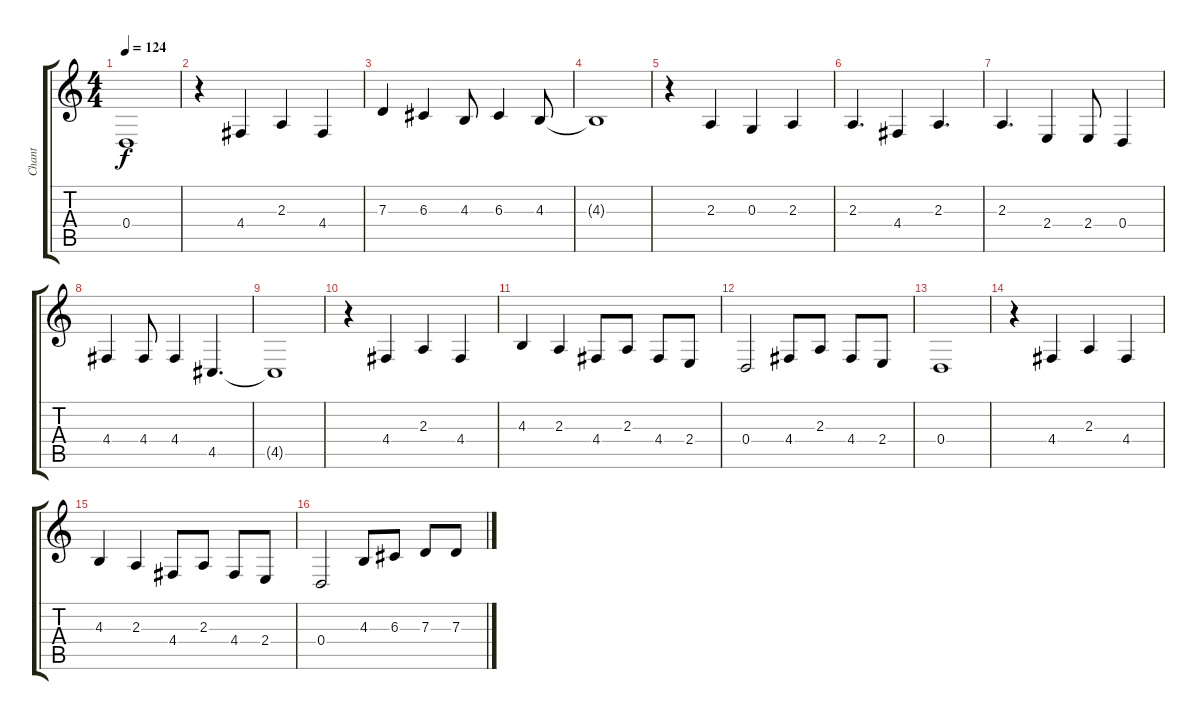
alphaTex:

\track ("Chant" "Chant") {instrument clarinet}
\staff {score tabs}
\tuning (E4 B3 G3 D3 A2 E2) {hide}
\ts (4 4)
\tempo 124
\clef g2
\ks c
0.4.1{dy f} |
r.4 4.4.4 2.3.4 4.4.4 |
7.3.4 6.3.4 4.3.8 6.3.4 4.3.8 |
4.3{t}.1 |
r.4 2.3.4 0.3.4 2.3.4 |
2.3.4{d} 4.4.4 2.3.4{d} |
2.3.4{d} 2.4.4 2.4.8 0.4.4 |
4.4.4 4.4.8 4.4.4 4.5.4{d} |
4.5{t}.1 |
r.4 4.4.4 2.3.4 4.4.4 |
4.3.4 2.3.4 4.4.8 2.3.8 4.4.8 2.4.8 |
0.4.2 4.4.8 2.3.8 4.4.8 2.4.8 |
0.4.1 |
r.4 4.4.4 2.3.4 4.4.4 |
4.3.4 2.3.4 4.4.8 2.3.8 4.4.8 2.4.8 |
0.4.2 4.3.8 6.3.8 7.3.8 7.3.8
